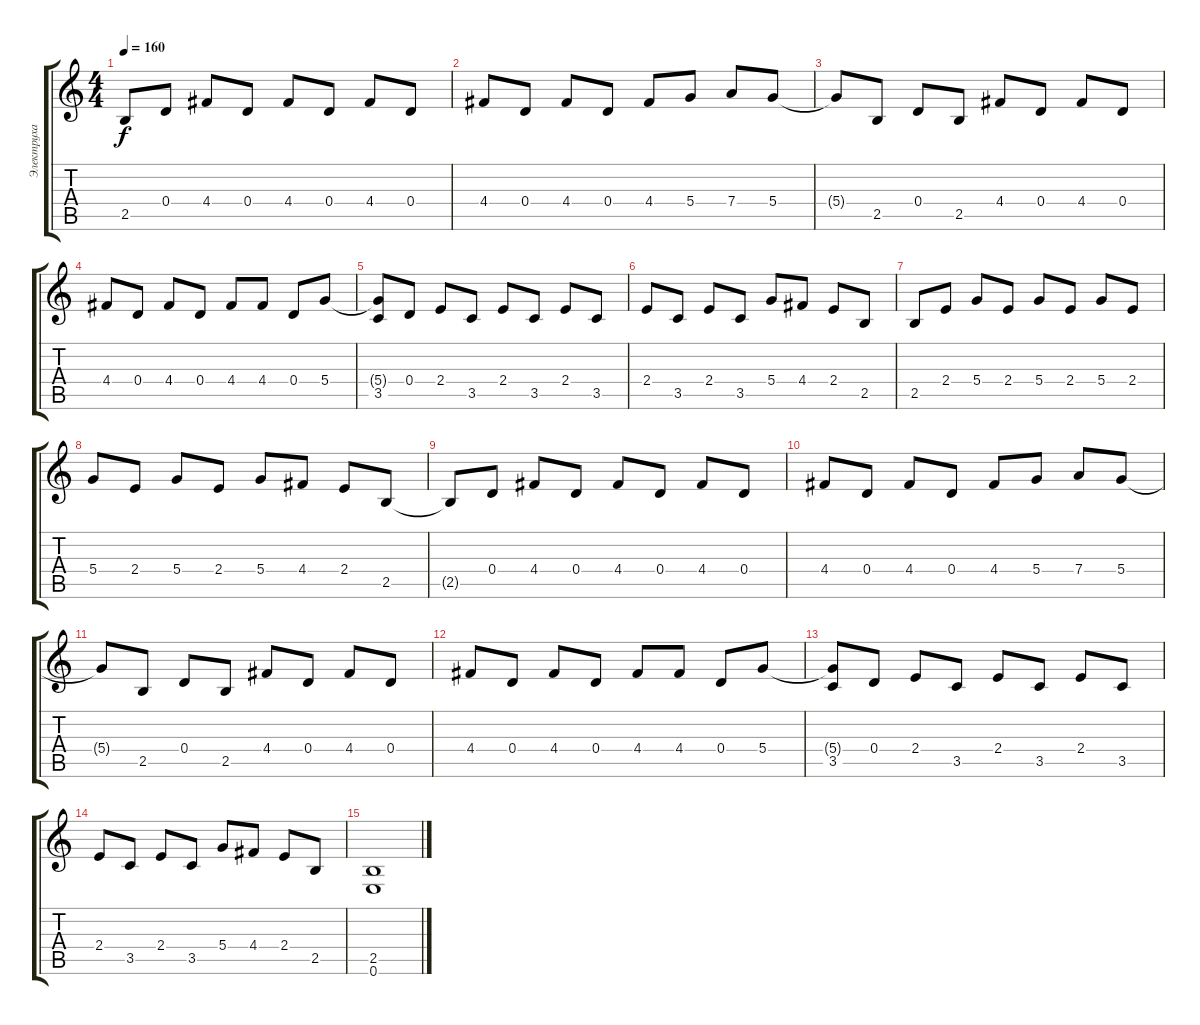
\track ("Электруха" "Электруха") {instrument distortionguitar}
\staff {score tabs}
\tuning (E4 B3 G3 D3 A2 E2) {hide}
\ts (4 4)
\tempo 160
\clef g2
\ks c
2.5{t}.8{dy f} 0.4.8 4.4.8 0.4.8 4.4.8 0.4.8 4.4.8 0.4.8 |
4.4.8 0.4.8 4.4.8 0.4.8 4.4.8 5.4.8 7.4.8 5.4.8 |
5.4{t}.8 2.5.8 0.4.8 2.5.8 4.4.8 0.4.8 4.4.8 0.4.8 |
4.4.8 0.4.8 4.4.8 0.4.8 4.4.8 4.4.8 0.4.8 5.4.8 |
(5.4{t} 3.5).8 0.4.8 2.4.8 3.5.8 2.4.8 3.5.8 2.4.8 3.5.8 |
2.4.8 3.5.8 2.4.8 3.5.8 5.4.8 4.4.8 2.4.8 2.5.8 |
2.5.8 2.4.8 5.4.8 2.4.8 5.4.8 2.4.8 5.4.8 2.4.8 |
5.4.8 2.4.8 5.4.8 2.4.8 5.4.8 4.4.8 2.4.8 2.5.8 |
2.5{t}.8 0.4.8 4.4.8 0.4.8 4.4.8 0.4.8 4.4.8 0.4.8 |
4.4.8 0.4.8 4.4.8 0.4.8 4.4.8 5.4.8 7.4.8 5.4.8 |
5.4{t}.8 2.5.8 0.4.8 2.5.8 4.4.8 0.4.8 4.4.8 0.4.8 |
4.4.8 0.4.8 4.4.8 0.4.8 4.4.8 4.4.8 0.4.8 5.4.8 |
(5.4{t} 3.5).8 0.4.8 2.4.8 3.5.8 2.4.8 3.5.8 2.4.8 3.5.8 |
2.4.8 3.5.8 2.4.8 3.5.8 5.4.8 4.4.8 2.4.8 2.5.8 |
(2.5 0.6).1
